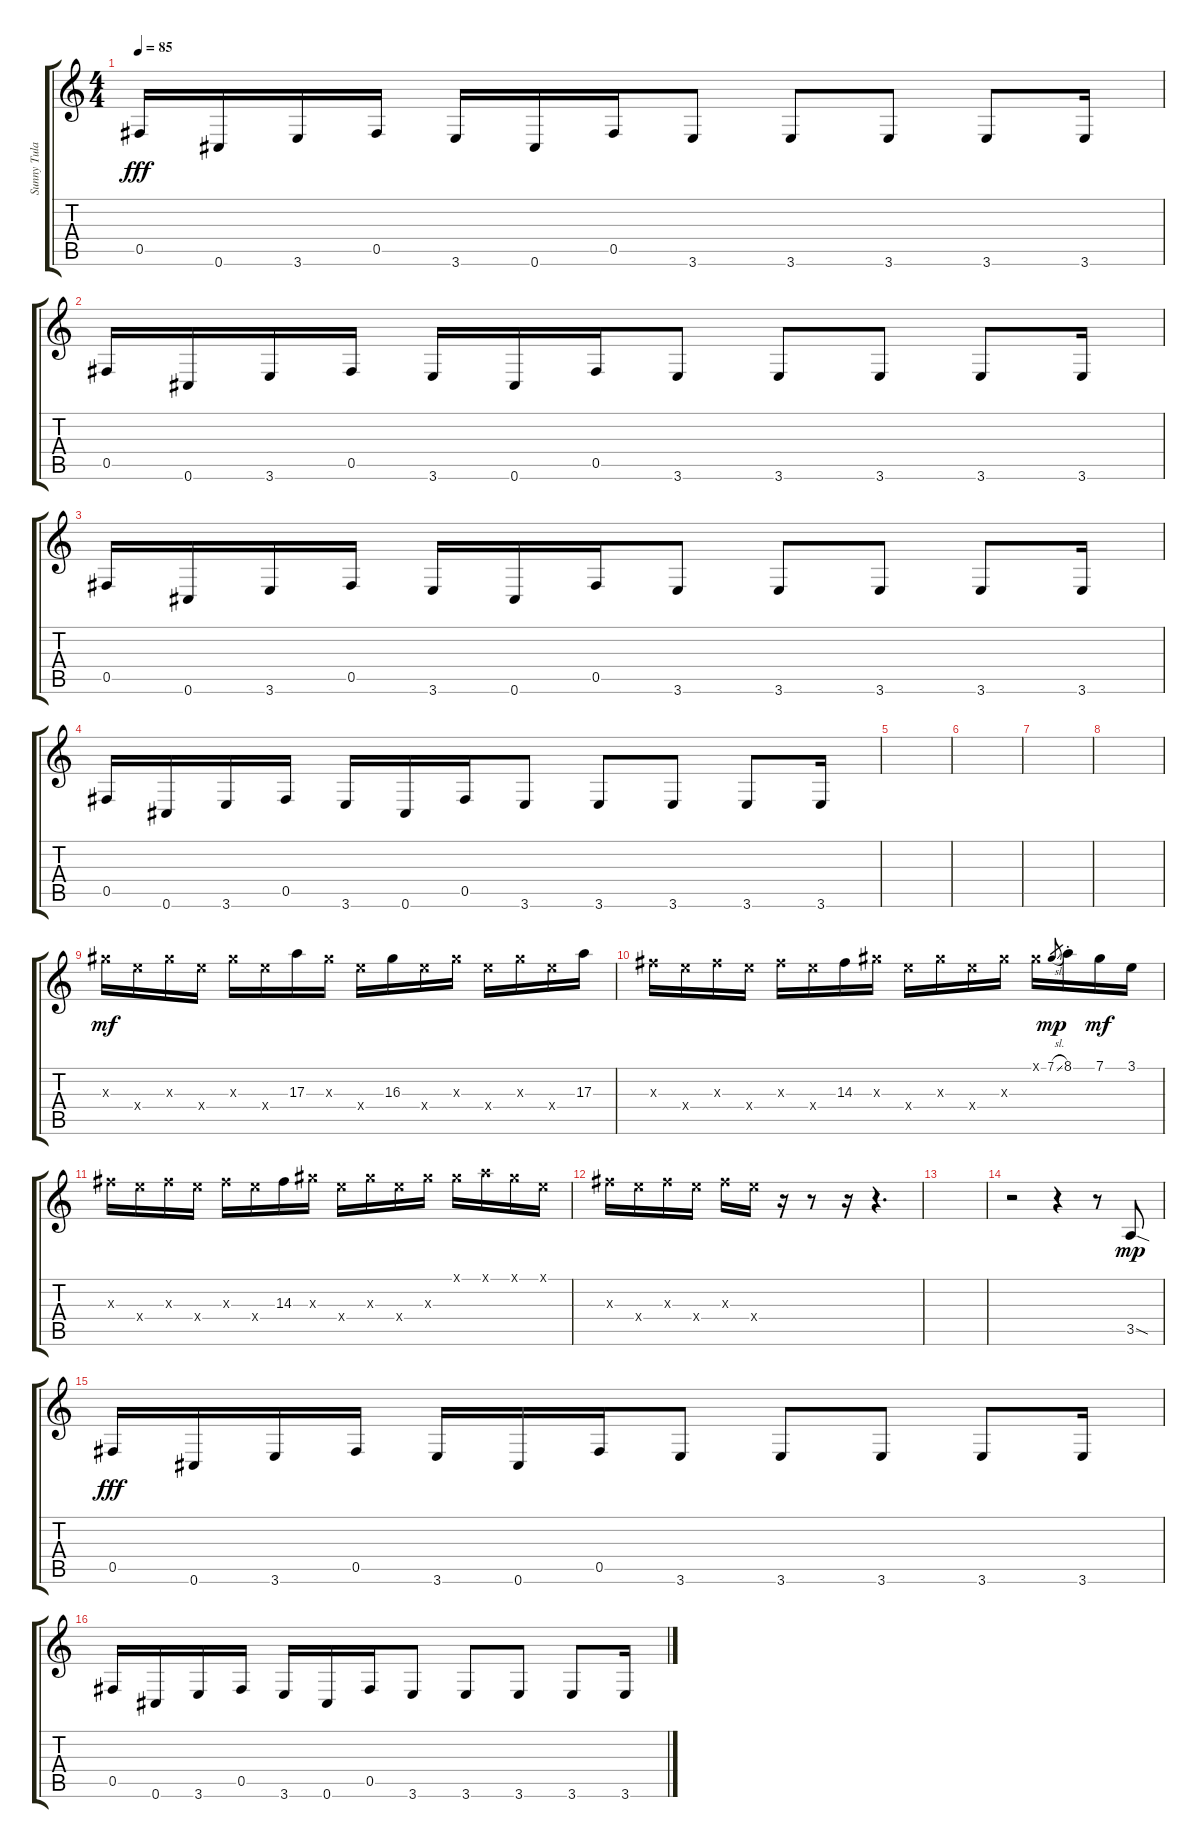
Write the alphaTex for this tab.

\track ("Sunny Tuladhar - Lead Guitar" "Sunny Tula") {instrument distortionguitar}
\staff {score tabs}
\tuning (Db4 Ab3 E3 B2 Gb2 Db2) {hide}
\ts (4 4)
\tempo 85
\clef g2
\ks c
0.5.16{dy fff} 0.6.16 3.6.16 0.5.16 3.6.16 0.6.16 0.5.16 3.6.8 3.6.8 3.6.8 3.6.8 3.6.16 |
0.5.16 0.6.16 3.6.16 0.5.16 3.6.16 0.6.16 0.5.16 3.6.8 3.6.8 3.6.8 3.6.8 3.6.16 |
0.5.16 0.6.16 3.6.16 0.5.16 3.6.16 0.6.16 0.5.16 3.6.8 3.6.8 3.6.8 3.6.8 3.6.16 |
0.5.16 0.6.16 3.6.16 0.5.16 3.6.16 0.6.16 0.5.16 3.6.8 3.6.8 3.6.8 3.6.8 3.6.16 |
|
|
|
|
16.3{x}.16{dy mf} 17.4{x}.16 16.3{x}.16 17.4{x}.16 16.3{x}.16 17.4{x}.16 17.3.16 16.3{x}.16 17.4{x}.16 16.3.16 17.4{x}.16 16.3{x}.16 17.4{x}.16 16.3{x}.16 17.4{x}.16 17.3.16 |
14.3{x}.16 17.4{x}.16 14.3{x}.16 17.4{x}.16 14.3{x}.16 17.4{x}.16 14.3.16 16.3{x}.16 17.4{x}.16 16.3{x}.16 17.4{x}.16 16.3{x}.16 7.1{x}.16 7.1{sl}.8{gr dy mp} 8.1{st}.16 7.1.16{dy mf} 3.1.16 |
14.3{x}.16 17.4{x}.16 14.3{x}.16 17.4{x}.16 14.3{x}.16 17.4{x}.16 14.3.16 16.3{x}.16 17.4{x}.16 16.3{x}.16 17.4{x}.16 16.3{x}.16 7.1{x}.16 8.1{x}.16 7.1{x}.16 3.1{x}.16 |
14.3{x}.16 17.4{x}.16 14.3{x}.16 17.4{x}.16 14.3{x}.16 17.4{x}.16 r.16 r.8 r.16 r.4{d} |
|
r.2 r.4 r.8 3.5{sod}.8{dy mp} |
0.5.16{dy fff} 0.6.16 3.6.16 0.5.16 3.6.16 0.6.16 0.5.16 3.6.8 3.6.8 3.6.8 3.6.8 3.6.16 |
0.5.16 0.6.16 3.6.16 0.5.16 3.6.16 0.6.16 0.5.16 3.6.8 3.6.8 3.6.8 3.6.8 3.6.16
